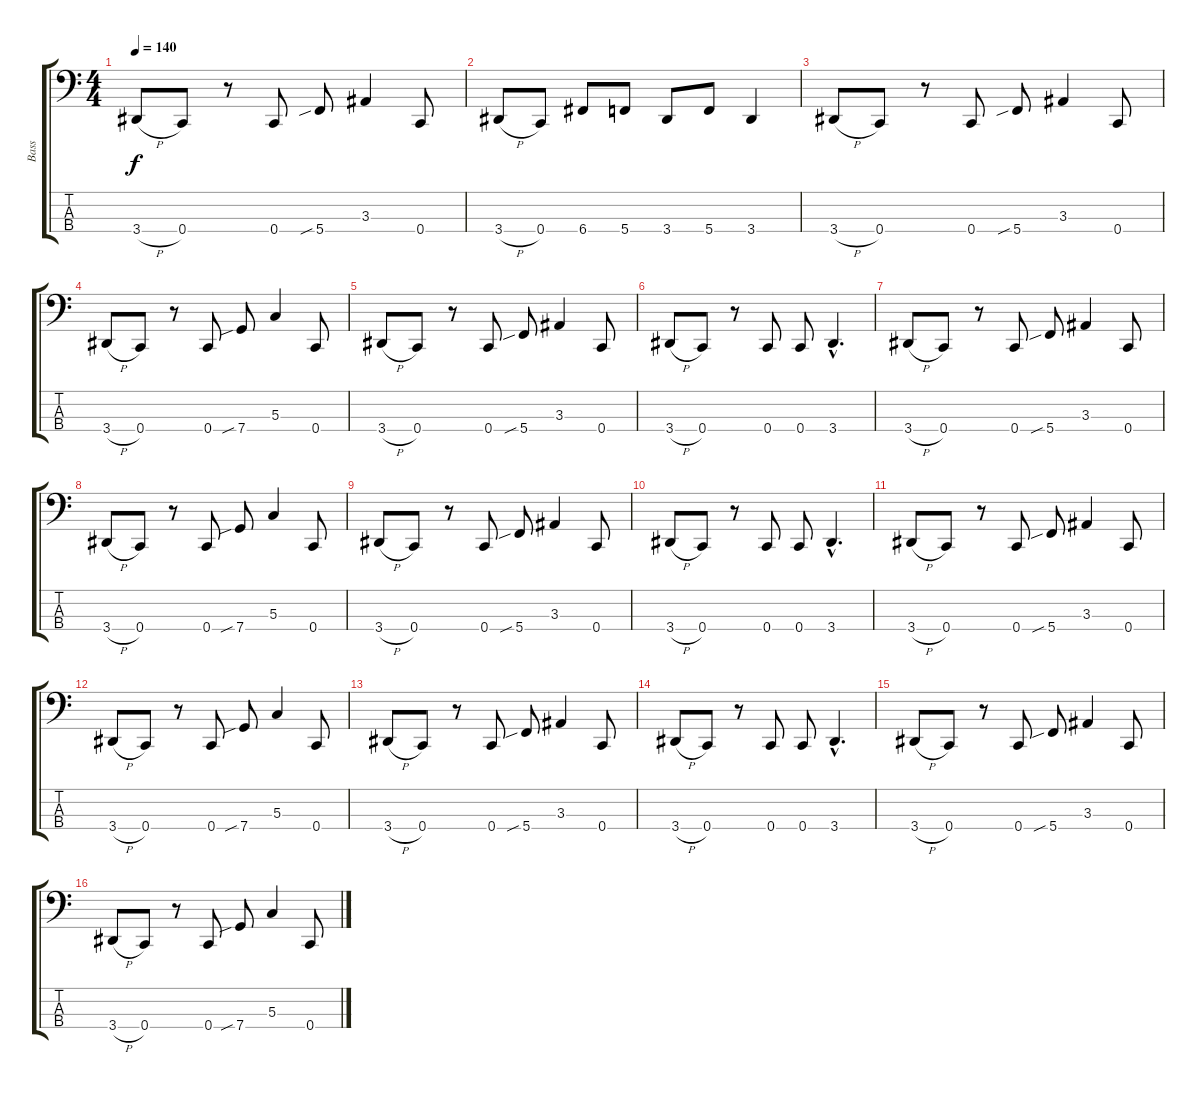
\track ("Bass" "Bass") {instrument electricbasspick}
\staff {score tabs}
\tuning (F2 C2 G1 C1) {hide}
\ts (4 4)
\tempo 140
\clef f4
\ks c
3.4{h}.8{dy f} 0.4.8 r.8 0.4.8 5.4{sib}.8 3.3.4 0.4.8 |
3.4{h}.8 0.4.8 6.4.8 5.4.8 3.4.8 5.4.8 3.4.4 |
3.4{h}.8 0.4.8 r.8 0.4.8 5.4{sib}.8 3.3.4 0.4.8 |
3.4{h}.8 0.4.8 r.8 0.4.8 7.4{sib}.8 5.3.4 0.4.8 |
3.4{h}.8 0.4.8 r.8 0.4.8 5.4{sib}.8 3.3.4 0.4.8 |
3.4{h}.8 0.4.8 r.8 0.4.8 0.4.8 3.4{hac}.4{d} |
3.4{h}.8 0.4.8 r.8 0.4.8 5.4{sib}.8 3.3.4 0.4.8 |
3.4{h}.8 0.4.8 r.8 0.4.8 7.4{sib}.8 5.3.4 0.4.8 |
3.4{h}.8 0.4.8 r.8 0.4.8 5.4{sib}.8 3.3.4 0.4.8 |
3.4{h}.8 0.4.8 r.8 0.4.8 0.4.8 3.4{hac}.4{d} |
3.4{h}.8 0.4.8 r.8 0.4.8 5.4{sib}.8 3.3.4 0.4.8 |
3.4{h}.8 0.4.8 r.8 0.4.8 7.4{sib}.8 5.3.4 0.4.8 |
3.4{h}.8 0.4.8 r.8 0.4.8 5.4{sib}.8 3.3.4 0.4.8 |
3.4{h}.8 0.4.8 r.8 0.4.8 0.4.8 3.4{hac}.4{d} |
3.4{h}.8 0.4.8 r.8 0.4.8 5.4{sib}.8 3.3.4 0.4.8 |
3.4{h}.8 0.4.8 r.8 0.4.8 7.4{sib}.8 5.3.4 0.4.8
